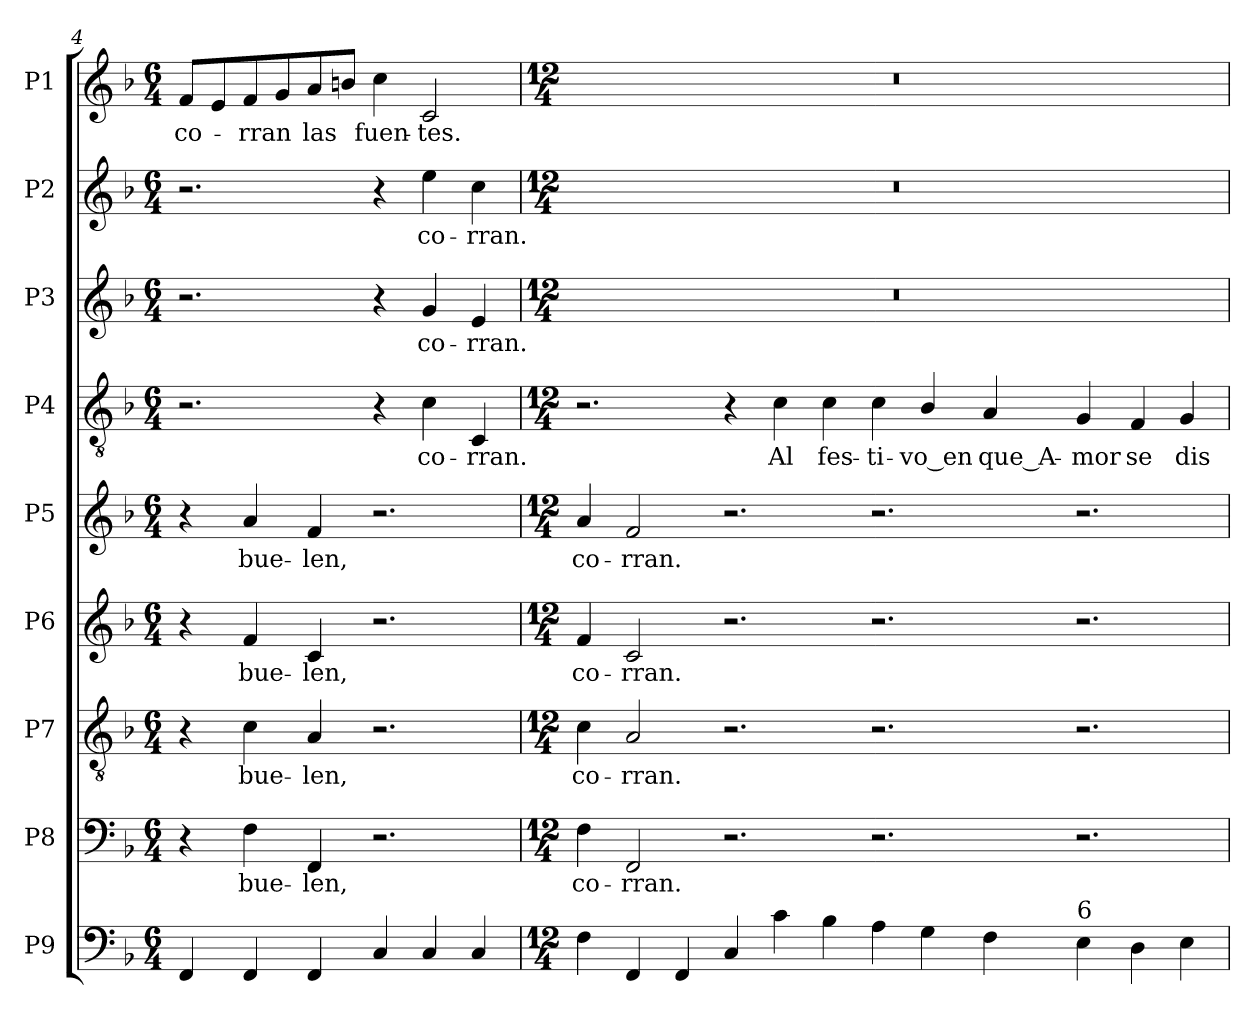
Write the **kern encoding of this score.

**kern	**kern	**text	**kern	**text	**kern	**text	**kern	**text	**kern	**text	**kern	**text	**kern	**text	**kern	**text
*part9	*part8	*part8	*part7	*part7	*part6	*part6	*part5	*part5	*part4	*part4	*part3	*part3	*part2	*part2	*part1	*part1
*staff9	*staff8	*staff8	*staff7	*staff7	*staff6	*staff6	*staff5	*staff5	*staff4	*staff4	*staff3	*staff3	*staff2	*staff2	*staff1	*staff1
*I"P9	*I"P8	*	*I"P7	*	*I"P6	*	*I"P5	*	*I"P4	*	*I"P3	*	*I"P2	*	*I"P1	*
*clefF4	*clefF4	*	*clefGv2	*	*clefG2	*	*clefG2	*	*clefGv2	*	*clefG2	*	*clefG2	*	*clefG2	*
*	*	*	*ITrd7c12	*	*	*	*	*	*ITrd7c12	*	*	*	*	*	*	*
*k[b-]	*k[b-]	*	*k[b-]	*	*k[b-]	*	*k[b-]	*	*k[b-]	*	*k[b-]	*	*k[b-]	*	*k[b-]	*
*F:	*F:	*	*F:	*	*F:	*	*F:	*	*F:	*	*F:	*	*F:	*	*F:	*
*M6/4	*M6/4	*	*M6/4	*	*M6/4	*	*M6/4	*	*M6/4	*	*M6/4	*	*M6/4	*	*M6/4	*
=4	=4	=4	=4	=4	=4	=4	=4	=4	=4	=4	=4	=4	=4	=4	=4	=4
!	!	!	!	!	!	!	!	!	!	!	!	!	!	!	!	!LO:LY:b:color=#000000
4FFi/	4r	.	4r	.	4r	.	4r	.	2.r	.	2.r	.	2.r	.	8fi/L	co-
.	.	.	.	.	.	.	.	.	.	.	.	.	.	.	8ei/	.
!	!	!LO:LY:b:color=#000000	!	!	!	!	!	!	!	!	!	!	!	!	!	!
!	!	!	!	!LO:LY:b:color=#000000	!	!	!	!	!	!	!	!	!	!	!	!
!	!	!	!	!	!	!LO:LY:b:color=#000000	!	!	!	!	!	!	!	!	!	!
!	!	!	!	!	!	!	!	!LO:LY:b:color=#000000	!	!	!	!	!	!	!	!
!	!	!	!	!	!	!	!	!	!	!	!	!	!	!	!	!LO:LY:b:color=#000000
4FFi/	4Fi\	bue-	4Ci\	bue-	4fi/	bue-	4ai/	bue-	.	.	.	.	.	.	8fi/	-rran
.	.	.	.	.	.	.	.	.	.	.	.	.	.	.	8gi/	.
!	!	!LO:LY:b:color=#000000	!	!	!	!	!	!	!	!	!	!	!	!	!	!
!	!	!	!	!LO:LY:b:color=#000000	!	!	!	!	!	!	!	!	!	!	!	!
!	!	!	!	!	!	!LO:LY:b:color=#000000	!	!	!	!	!	!	!	!	!	!
!	!	!	!	!	!	!	!	!LO:LY:b:color=#000000	!	!	!	!	!	!	!	!
!	!	!	!	!	!	!	!	!	!	!	!	!	!	!	!	!LO:LY:b:color=#000000
4FFi/	4FFi/	-len,	4AAi/	-len,	4ci/	-len,	4fi/	-len,	.	.	.	.	.	.	8ai/	las
.	.	.	.	.	.	.	.	.	.	.	.	.	.	.	8bni/J	.
!	!	!	!	!	!	!	!	!	!	!	!	!	!	!	!	!LO:LY:b:color=#000000
4Ci/	2.r	.	2.r	.	2.r	.	2.r	.	4r	.	4r	.	4r	.	4cci\	fuen-
!	!	!	!	!	!	!	!	!	!	!LO:LY:b:color=#000000	!	!	!	!	!	!
!	!	!	!	!	!	!	!	!	!	!	!	!LO:LY:b:color=#000000	!	!	!	!
!	!	!	!	!	!	!	!	!	!	!	!	!	!	!LO:LY:b:color=#000000	!	!
!	!	!	!	!	!	!	!	!	!	!	!	!	!	!	!	!LO:LY:b:color=#000000
4Ci/	.	.	.	.	.	.	.	.	4Ci\	co-	4gi/	co-	4eei\	co-	2ci/	-tes.
!	!	!	!	!	!	!	!	!	!	!LO:LY:b:color=#000000	!	!	!	!	!	!
!	!	!	!	!	!	!	!	!	!	!	!	!LO:LY:b:color=#000000	!	!	!	!
!	!	!	!	!	!	!	!	!	!	!	!	!	!	!LO:LY:b:color=#000000	!	!
4Ci/	.	.	.	.	.	.	.	.	4CCi/	-rran.	4ei/	-rran.	4cci\	-rran.	.	.
!!LO:LB:g=z
=5	=5	=5	=5	=5	=5	=5	=5	=5	=5	=5	=5	=5	=5	=5	=5	=5
*M12/4	*M12/4	*	*M12/4	*	*M12/4	*	*M12/4	*	*M12/4	*	*M12/4	*	*M12/4	*	*M12/4	*
!	!	!LO:LY:b:color=#000000	!	!	!	!	!	!	!	!	!	!	!	!	!	!
!	!	!	!	!LO:LY:b:color=#000000	!	!	!	!	!	!	!	!	!	!	!	!
!	!	!	!	!	!	!LO:LY:b:color=#000000	!	!	!	!	!	!	!	!	!	!
!	!	!	!	!	!	!	!	!LO:LY:b:color=#000000	!	!	!LO:N:vis=1	!	!LO:N:vis=1	!	!LO:N:vis=1	!
4Fi\	4Fi\	co-	4Ci\	co-	4fi/	co-	4ai/	co-	2.r	.	0.r	.	0.r	.	0.r	.
!	!	!LO:LY:b:color=#000000	!	!	!	!	!	!	!	!	!	!	!	!	!	!
!	!	!	!	!LO:LY:b:color=#000000	!	!	!	!	!	!	!	!	!	!	!	!
!	!	!	!	!	!	!LO:LY:b:color=#000000	!	!	!	!	!	!	!	!	!	!
!	!	!	!	!	!	!	!	!LO:LY:b:color=#000000	!	!	!	!	!	!	!	!
4FFi/	2FFi/	-rran.	2AAi/	-rran.	2ci/	-rran.	2fi/	-rran.	.	.	.	.	.	.	.	.
4FFi/	.	.	.	.	.	.	.	.	.	.	.	.	.	.	.	.
4Ci/	2.r	.	2.r	.	2.r	.	2.r	.	4r	.	.	.	.	.	.	.
!	!	!	!	!	!	!	!	!	!	!LO:LY:b:color=#000000	!	!	!	!	!	!
4ci\	.	.	.	.	.	.	.	.	4Ci\	Al	.	.	.	.	.	.
!	!	!	!	!	!	!	!	!	!	!LO:LY:b:color=#000000	!	!	!	!	!	!
4B-i\	.	.	.	.	.	.	.	.	4Ci\	fes-	.	.	.	.	.	.
!	!	!	!	!	!	!	!	!	!	!LO:LY:b:color=#000000	!	!	!	!	!	!
4Ai\	2.r	.	2.r	.	2.r	.	2.r	.	4Ci\	-ti-	.	.	.	.	.	.
!	!	!	!	!	!	!	!	!	!	!LO:LY:b:color=#000000	!	!	!	!	!	!
4Gi\	.	.	.	.	.	.	.	.	4BB-i/	-vo_en	.	.	.	.	.	.
!	!	!	!	!	!	!	!	!	!	!LO:LY:b:color=#000000	!	!	!	!	!	!
4Fi\	.	.	.	.	.	.	.	.	4AAi/	que_A-	.	.	.	.	.	.
!LO:TX:a:t=6	!	!	!	!	!	!	!	!	!	!	!	!	!	!	!	!
!	!	!	!	!	!	!	!	!	!	!LO:LY:b:color=#000000	!	!	!	!	!	!
4Ei\	2.r	.	2.r	.	2.r	.	2.r	.	4GGi/	-mor	.	.	.	.	.	.
!	!	!	!	!	!	!	!	!	!	!LO:LY:b:color=#000000	!	!	!	!	!	!
4Di\	.	.	.	.	.	.	.	.	4FFi/	se	.	.	.	.	.	.
!	!	!	!	!	!	!	!	!	!	!LO:LY:b:color=#000000	!	!	!	!	!	!
4Ei\	.	.	.	.	.	.	.	.	4GGi/	dis-	.	.	.	.	.	.
=	=	=	=	=	=	=	=	=	=	=	=	=	=	=	=	=
*-	*-	*-	*-	*-	*-	*-	*-	*-	*-	*-	*-	*-	*-	*-	*-	*-
